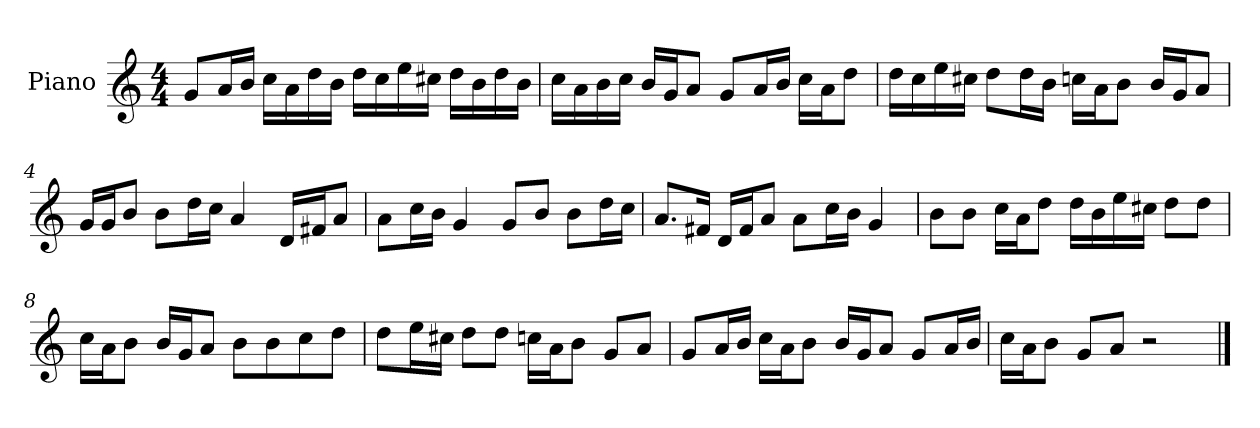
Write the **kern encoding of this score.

**kern
*part1
*staff1
*I"Piano
*I'P-no
*clefG2
*k[]
*M4/4
*MM90
=1
8g/L
16a/L
16b/JJ
16cc\LL
16a\
16dd\
16b\JJ
16dd\LL
16cc\
16ee\
16cc#X\JJ
16dd\LL
16b\
16dd\
16b\JJ
=2
16cc\LL
16a\
16b\
16cc\JJ
16b/LL
16g/J
8a/J
8g/L
16a/L
16b/JJ
16cc\LL
16a\J
8dd\J
=3
16dd\LL
16cc\
16ee\
16cc#X\JJ
8dd\L
16dd\L
16b\JJ
16ccn\LL
16a\J
8b\J
16b/LL
16g/J
8a/J
!!LO:LB:g=z
=4
16g/LL
16g/J
8b/J
8b\L
16dd\L
16cc\JJ
4a/
16d/LL
16f#X/J
8a/J
=5
8a\L
16cc\L
16b\JJ
4g/
8g/L
8b/J
8b\L
16dd\L
16cc\JJ
=6
8.a/L
16f#X/Jk
16d/LL
16f#/J
8a/J
8a\L
16cc\L
16b\JJ
4g/
=7
8b\L
8b\J
16cc\LL
16a\J
8dd\J
16dd\LL
16b\
16ee\
16cc#X\JJ
8dd\L
8dd\J
!!LO:LB:g=z
=8
16cc\LL
16a\J
8b\J
16b/LL
16g/J
8a/J
8b\L
8b\
8cc\
8dd\J
=9
8dd\L
16ee\L
16cc#X\JJ
8dd\L
8dd\J
16ccn\LL
16a\J
8b\J
8g/L
8a/J
=10
8g/L
16a/L
16b/JJ
16cc\LL
16a\J
8b\J
16b/LL
16g/J
8a/J
8g/L
16a/L
16b/JJ
=11
16cc\LL
16a\J
8b\J
8g/L
8a/J
2r
==
*-
